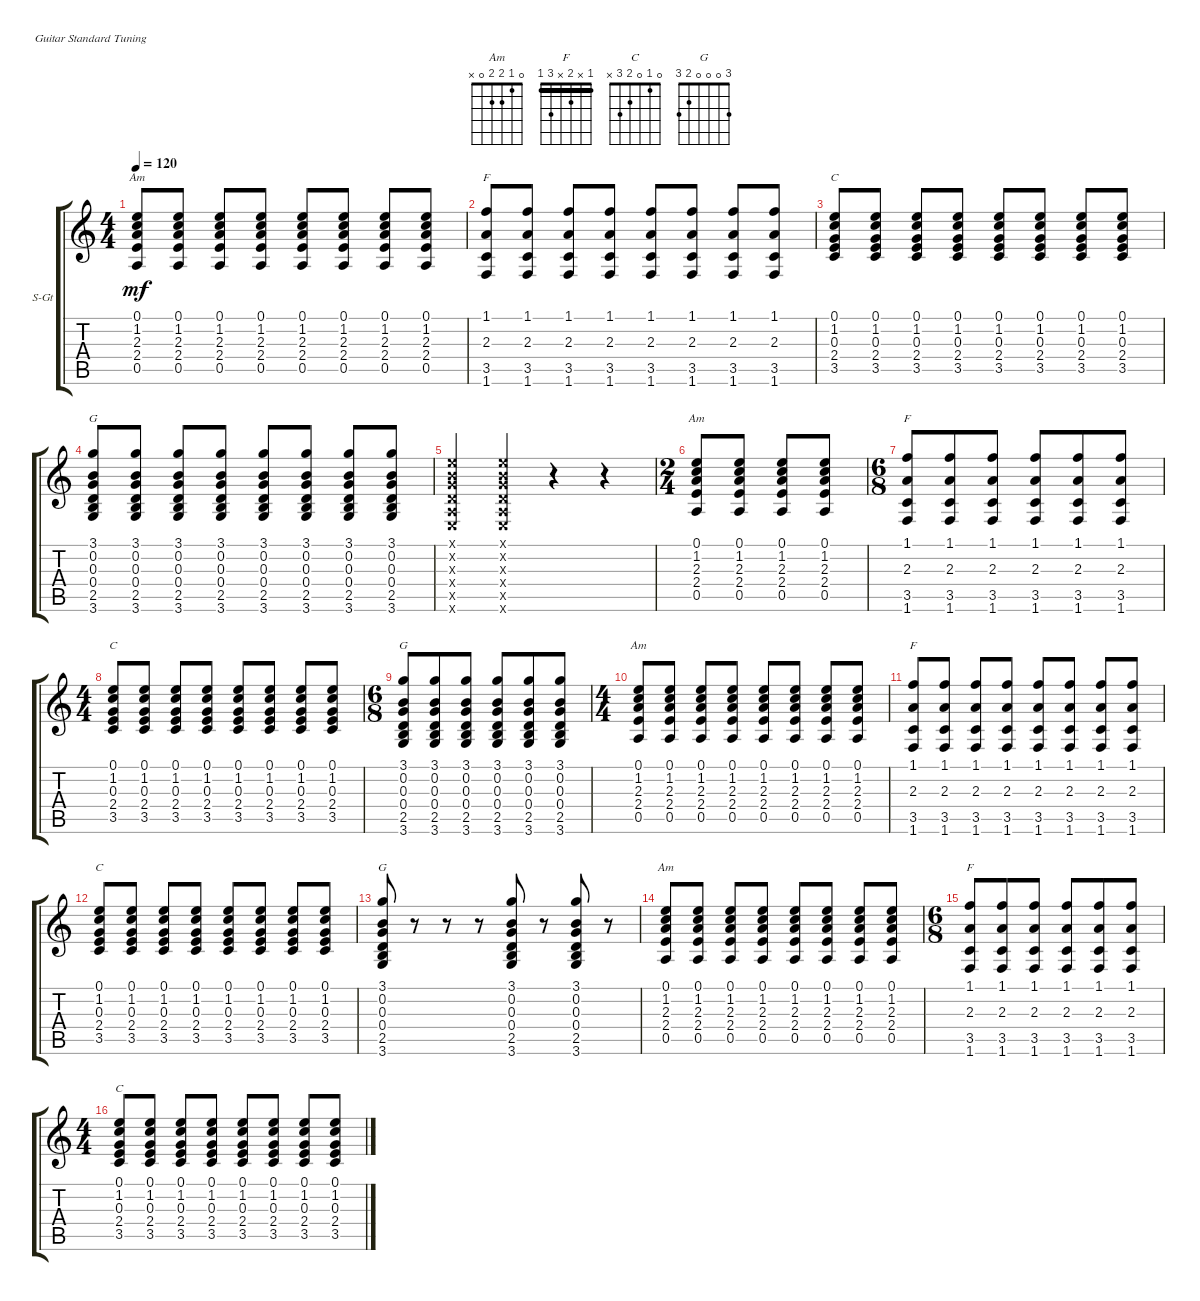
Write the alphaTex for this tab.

\defaultSystemsLayout 4
\bracketExtendMode groupsimilarinstruments
\firstSystemTrackNameOrientation horizontal
\otherSystemsTrackNameOrientation horizontal
\track ("Steel Guitar" "S-Gt") {instrument acousticguitarsteel}
\staff {score tabs}
\tuning (E4 B3 G3 D3 A2 E2)
\chord ("Am" 0 1 2 2 0 x)
\chord ("F" 1 x 2 x 3 1) {barre 1}
\chord ("C" 0 1 0 2 3 x)
\chord ("G" 3 0 0 0 2 3)
\ts (4 4)
\tempo 120
\clef g2
\ks c
(0.5 2.4 2.3 1.2 0.1).8{ch "Am" dy mf} (0.5 2.4 2.3 1.2 0.1).8 (0.5 2.4 2.3 1.2 0.1).8 (0.5 2.4 2.3 1.2 0.1).8 (0.5 2.4 2.3 1.2 0.1).8 (0.5 2.4 2.3 1.2 0.1).8 (0.5 2.4 2.3 1.2 0.1).8 (0.5 2.4 2.3 1.2 0.1).8 |
(1.6 3.5 2.3 1.1).8{ch "F"} (1.6 3.5 2.3 1.1).8 (1.6 3.5 2.3 1.1).8 (1.6 3.5 2.3 1.1).8 (1.6 3.5 2.3 1.1).8 (1.6 3.5 2.3 1.1).8 (1.6 3.5 2.3 1.1).8 (1.6 3.5 2.3 1.1).8 |
(3.5 2.4 0.3 1.2 0.1).8{ch "C"} (3.5 2.4 0.3 1.2 0.1).8 (3.5 2.4 0.3 1.2 0.1).8 (3.5 2.4 0.3 1.2 0.1).8 (3.5 2.4 0.3 1.2 0.1).8 (3.5 2.4 0.3 1.2 0.1).8 (3.5 2.4 0.3 1.2 0.1).8 (3.5 2.4 0.3 1.2 0.1).8 |
(3.6 2.5 0.4 0.3 0.2 3.1).8{ch "G"} (3.6 2.5 0.4 0.3 0.2 3.1).8 (3.6 2.5 0.4 0.3 0.2 3.1).8 (3.6 2.5 0.4 0.3 0.2 3.1).8 (3.6 2.5 0.4 0.3 0.2 3.1).8 (3.6 2.5 0.4 0.3 0.2 3.1).8 (3.6 2.5 0.4 0.3 0.2 3.1).8 (3.6 2.5 0.4 0.3 0.2 3.1).8 |
(0.1{x} 0.2{x} 0.3{x} 0.4{x} 0.5{x} 0.6{x}).4 (0.6{x} 0.5{x} 0.4{x} 0.3{x} 0.2{x} 0.1{x}).4 r.4 r.4 |
\ts (2 4)
(0.5 2.4 2.3 1.2 0.1).8{ch "Am"} (0.5 2.4 2.3 1.2 0.1).8 (0.5 2.4 2.3 1.2 0.1).8 (0.5 2.4 2.3 1.2 0.1).8 |
\ts (6 8)
(1.6 3.5 2.3 1.1).8{ch "F"} (1.6 3.5 2.3 1.1).8 (1.6 3.5 2.3 1.1).8 (1.6 3.5 2.3 1.1).8 (1.6 3.5 2.3 1.1).8 (1.6 3.5 2.3 1.1).8 |
\ts (4 4)
(3.5 2.4 0.3 1.2 0.1).8{ch "C"} (3.5 2.4 0.3 1.2 0.1).8 (3.5 2.4 0.3 1.2 0.1).8 (3.5 2.4 0.3 1.2 0.1).8 (3.5 2.4 0.3 1.2 0.1).8 (3.5 2.4 0.3 1.2 0.1).8 (3.5 2.4 0.3 1.2 0.1).8 (3.5 2.4 0.3 1.2 0.1).8 |
\ts (6 8)
(3.6 2.5 0.4 0.3 0.2 3.1).8{ch "G"} (3.6 2.5 0.4 0.3 0.2 3.1).8 (3.6 2.5 0.4 0.3 0.2 3.1).8 (3.6 2.5 0.4 0.3 0.2 3.1).8 (3.6 2.5 0.4 0.3 0.2 3.1).8 (3.6 2.5 0.4 0.3 0.2 3.1).8 |
\ts (4 4)
(0.5 2.4 2.3 1.2 0.1).8{ch "Am"} (0.5 2.4 2.3 1.2 0.1).8 (0.5 2.4 2.3 1.2 0.1).8 (0.5 2.4 2.3 1.2 0.1).8 (0.5 2.4 2.3 1.2 0.1).8 (0.5 2.4 2.3 1.2 0.1).8 (0.5 2.4 2.3 1.2 0.1).8 (0.5 2.4 2.3 1.2 0.1).8 |
(1.6 3.5 2.3 1.1).8{ch "F"} (1.6 3.5 2.3 1.1).8 (1.6 3.5 2.3 1.1).8 (1.6 3.5 2.3 1.1).8 (1.6 3.5 2.3 1.1).8 (1.6 3.5 2.3 1.1).8 (1.6 3.5 2.3 1.1).8 (1.6 3.5 2.3 1.1).8 |
(3.5 2.4 0.3 1.2 0.1).8{ch "C"} (3.5 2.4 0.3 1.2 0.1).8 (3.5 2.4 0.3 1.2 0.1).8 (3.5 2.4 0.3 1.2 0.1).8 (3.5 2.4 0.3 1.2 0.1).8 (3.5 2.4 0.3 1.2 0.1).8 (3.5 2.4 0.3 1.2 0.1).8 (3.5 2.4 0.3 1.2 0.1).8 |
(3.6 2.5 0.4 0.3 0.2 3.1).8{ch "G"} r.8 r.8 r.8 (3.6 2.5 0.4 0.3 0.2 3.1).8 r.8 (3.6 2.5 0.4 0.3 0.2 3.1).8 r.8 |
(0.5 2.4 2.3 1.2 0.1).8{ch "Am"} (0.5 2.4 2.3 1.2 0.1).8 (0.5 2.4 2.3 1.2 0.1).8 (0.5 2.4 2.3 1.2 0.1).8 (0.5 2.4 2.3 1.2 0.1).8 (0.5 2.4 2.3 1.2 0.1).8 (0.5 2.4 2.3 1.2 0.1).8 (0.5 2.4 2.3 1.2 0.1).8 |
\ts (6 8)
(1.6 3.5 2.3 1.1).8{ch "F"} (1.6 3.5 2.3 1.1).8 (1.6 3.5 2.3 1.1).8 (1.6 3.5 2.3 1.1).8 (1.6 3.5 2.3 1.1).8 (1.6 3.5 2.3 1.1).8 |
\ts (4 4)
(3.5 2.4 0.3 1.2 0.1).8{ch "C"} (3.5 2.4 0.3 1.2 0.1).8 (3.5 2.4 0.3 1.2 0.1).8 (3.5 2.4 0.3 1.2 0.1).8 (3.5 2.4 0.3 1.2 0.1).8 (3.5 2.4 0.3 1.2 0.1).8 (3.5 2.4 0.3 1.2 0.1).8 (3.5 2.4 0.3 1.2 0.1).8
